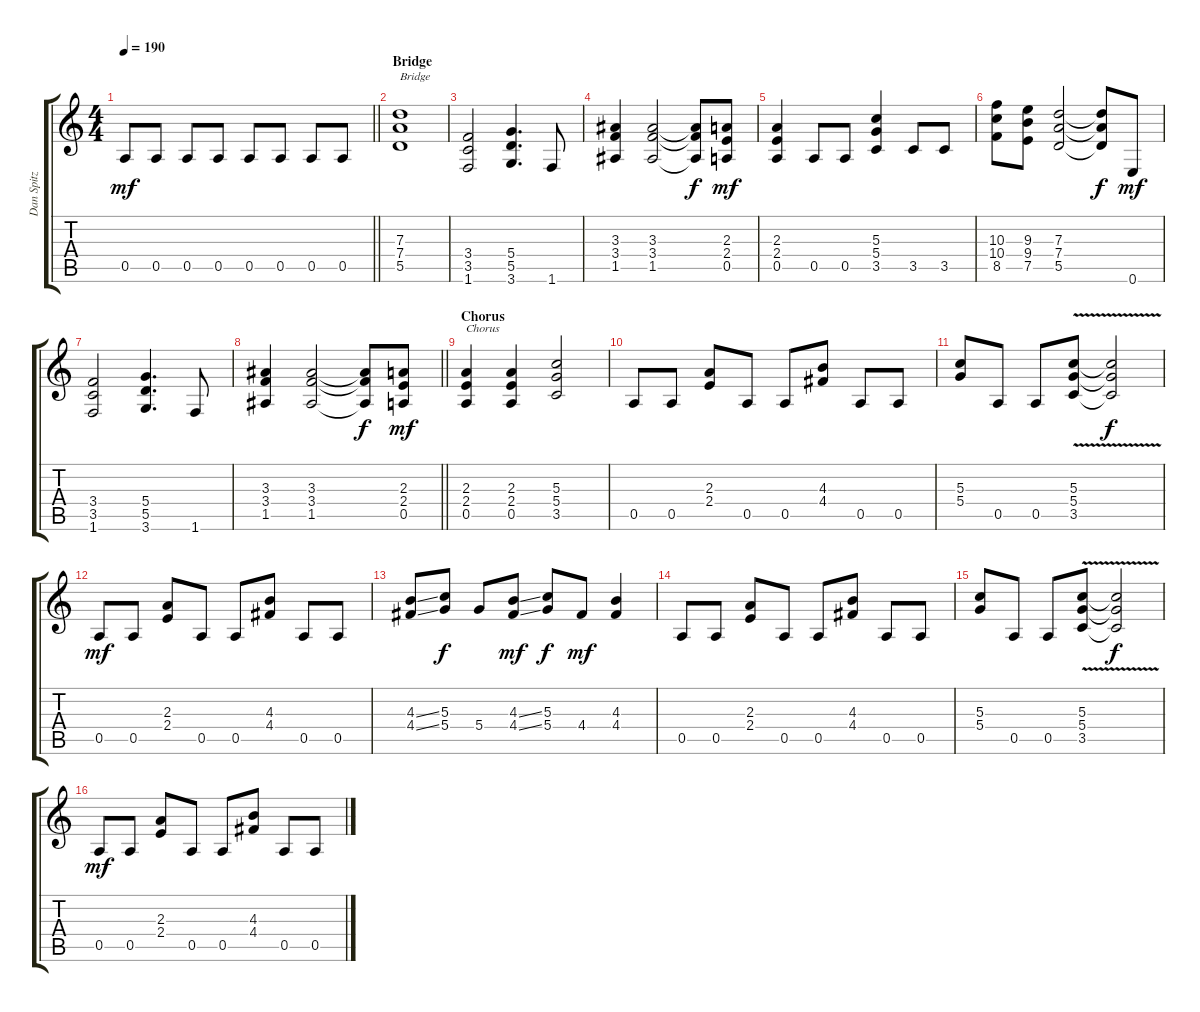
\track ("Dan Spitz" "Dan Spitz") {instrument distortionguitar}
\staff {score tabs}
\tuning (E4 B3 G3 D3 A2 E2) {hide}
\ts (4 4)
\tempo 190
\clef g2
\barLineRight lightlight
\ks c
0.5.8{dy mf} 0.5.8 0.5.8 0.5.8 0.5.8 0.5.8 0.5.8 0.5.8 |
\section ("" "Bridge")
(7.3 7.4 5.5).1{txt "Bridge"} |
(3.4 3.5 1.6).2 (5.4 5.5 3.6).4{d} 1.6.8 |
(3.3 3.4 1.5).4 (3.3 3.4 1.5).2 (3.3{t} 3.4{t} 1.5{t}).8{dy f} (2.3 2.4 0.5).8{dy mf} |
(2.3 2.4 0.5).4 0.5.8 0.5.8 (5.3 5.4 3.5).4 3.5.8 3.5.8 |
(10.3 10.4 8.5).8 (9.3 9.4 7.5).8 (7.3 7.4 5.5).2 (7.3{t} 7.4{t} 5.5{t}).8{dy f} 0.6.8{dy mf} |
(3.4 3.5 1.6).2 (5.4 5.5 3.6).4{d} 1.6.8 |
\barLineRight lightlight
(3.3 3.4 1.5).4 (3.3 3.4 1.5).2 (3.3{t} 3.4{t} 1.5{t}).8{dy f} (2.3 2.4 0.5).8{dy mf} |
\section ("" "Chorus")
(2.3 2.4 0.5).4{txt "Chorus"} (2.3 2.4 0.5).4 (5.3 5.4 3.5).2 |
0.5.8 0.5.8 (2.3 2.4).8 0.5.8 0.5.8 (4.3 4.4).8 0.5.8 0.5.8 |
(5.3 5.4).8 0.5.8 0.5.8 (5.3{v} 5.4{v} 3.5{v}).8 (5.3{t} 5.4{t} 3.5{t}).2{dy f} |
0.5.8{dy mf} 0.5.8 (2.3 2.4).8 0.5.8 0.5.8 (4.3 4.4).8 0.5.8 0.5.8 |
(4.3{ss} 4.4{ss}).8 (5.3 5.4).8{dy f} 5.4.8 (4.3{ss} 4.4{ss}).8{dy mf} (5.3 5.4).8{dy f} 4.4.8{dy mf} (4.3 4.4).4 |
0.5.8 0.5.8 (2.3 2.4).8 0.5.8 0.5.8 (4.3 4.4).8 0.5.8 0.5.8 |
(5.3 5.4).8 0.5.8 0.5.8 (5.3{v} 5.4{v} 3.5{v}).8 (5.3{t} 5.4{t} 3.5{t}).2{dy f} |
0.5.8{dy mf} 0.5.8 (2.3 2.4).8 0.5.8 0.5.8 (4.3 4.4).8 0.5.8 0.5.8
